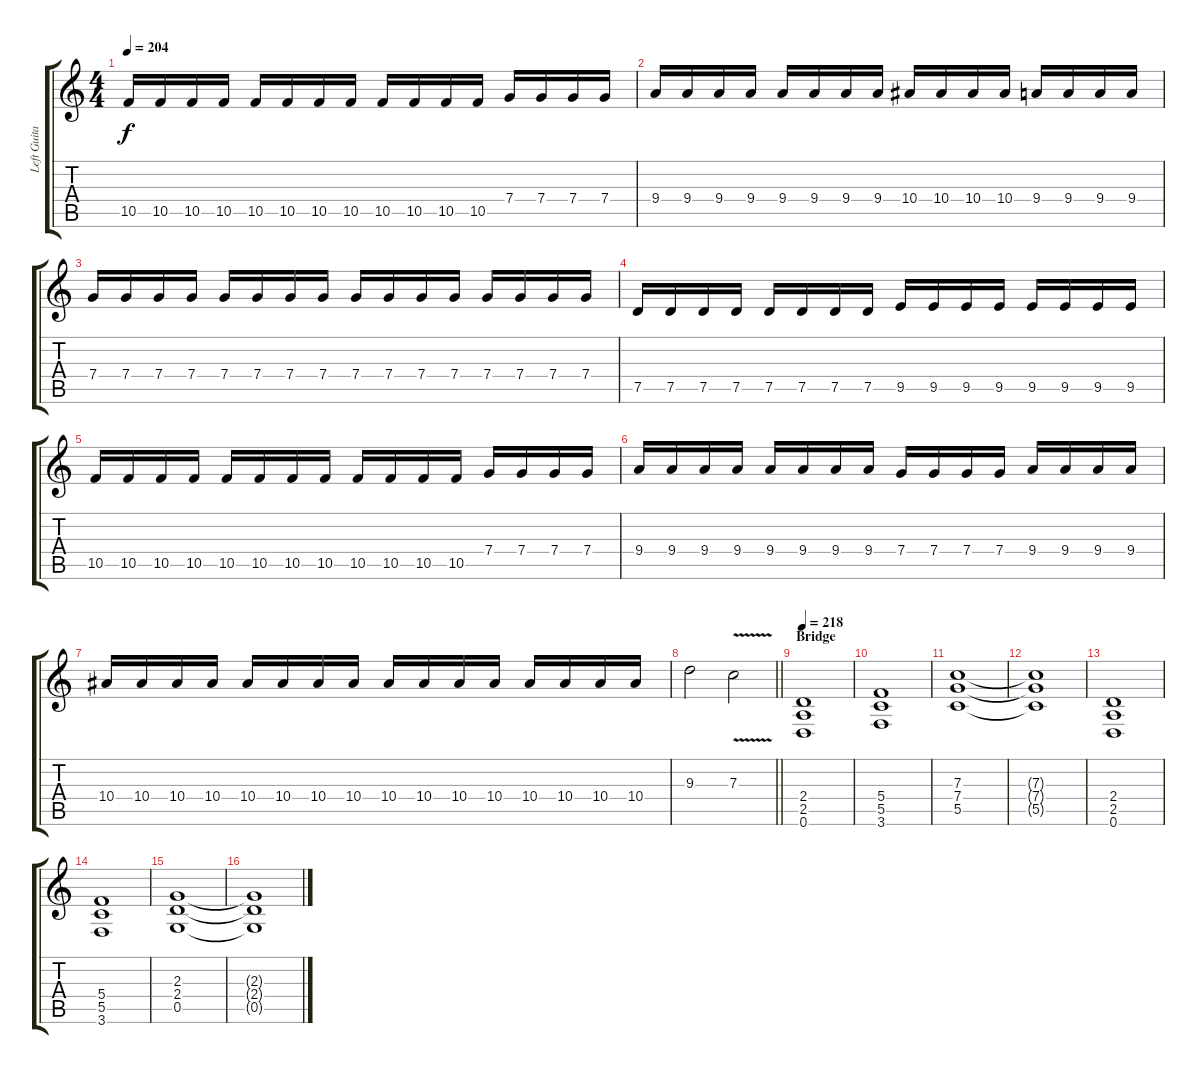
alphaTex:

\track ("Left Guitar" "Left Guita") {instrument distortionguitar}
\staff {score tabs}
\tuning (D4 A3 F3 C3 G2 D2) {hide}
\ts (4 4)
\tempo 204
\clef g2
\ks c
10.5.16{dy f} 10.5.16 10.5.16 10.5.16 10.5.16 10.5.16 10.5.16 10.5.16 10.5.16 10.5.16 10.5.16 10.5.16 7.4.16 7.4.16 7.4.16 7.4.16 |
9.4.16 9.4.16 9.4.16 9.4.16 9.4.16 9.4.16 9.4.16 9.4.16 10.4.16 10.4.16 10.4.16 10.4.16 9.4.16 9.4.16 9.4.16 9.4.16 |
7.4.16 7.4.16 7.4.16 7.4.16 7.4.16 7.4.16 7.4.16 7.4.16 7.4.16 7.4.16 7.4.16 7.4.16 7.4.16 7.4.16 7.4.16 7.4.16 |
7.5.16 7.5.16 7.5.16 7.5.16 7.5.16 7.5.16 7.5.16 7.5.16 9.5.16 9.5.16 9.5.16 9.5.16 9.5.16 9.5.16 9.5.16 9.5.16 |
10.5.16 10.5.16 10.5.16 10.5.16 10.5.16 10.5.16 10.5.16 10.5.16 10.5.16 10.5.16 10.5.16 10.5.16 7.4.16 7.4.16 7.4.16 7.4.16 |
9.4.16 9.4.16 9.4.16 9.4.16 9.4.16 9.4.16 9.4.16 9.4.16 7.4.16 7.4.16 7.4.16 7.4.16 9.4.16 9.4.16 9.4.16 9.4.16 |
10.4.16 10.4.16 10.4.16 10.4.16 10.4.16 10.4.16 10.4.16 10.4.16 10.4.16 10.4.16 10.4.16 10.4.16 10.4.16 10.4.16 10.4.16 10.4.16 |
\barLineRight lightlight
9.3.2 7.3{v}.2 |
\section ("" "Bridge")
\tempo 218
(2.4 2.5 0.6).1 |
(5.4 5.5 3.6).1 |
(7.3 7.4 5.5).1 |
(7.3{t} 7.4{t} 5.5{t}).1 |
(2.4 2.5 0.6).1 |
(5.4 5.5 3.6).1 |
(2.3 2.4 0.5).1 |
(2.3{t} 2.4{t} 0.5{t}).1
